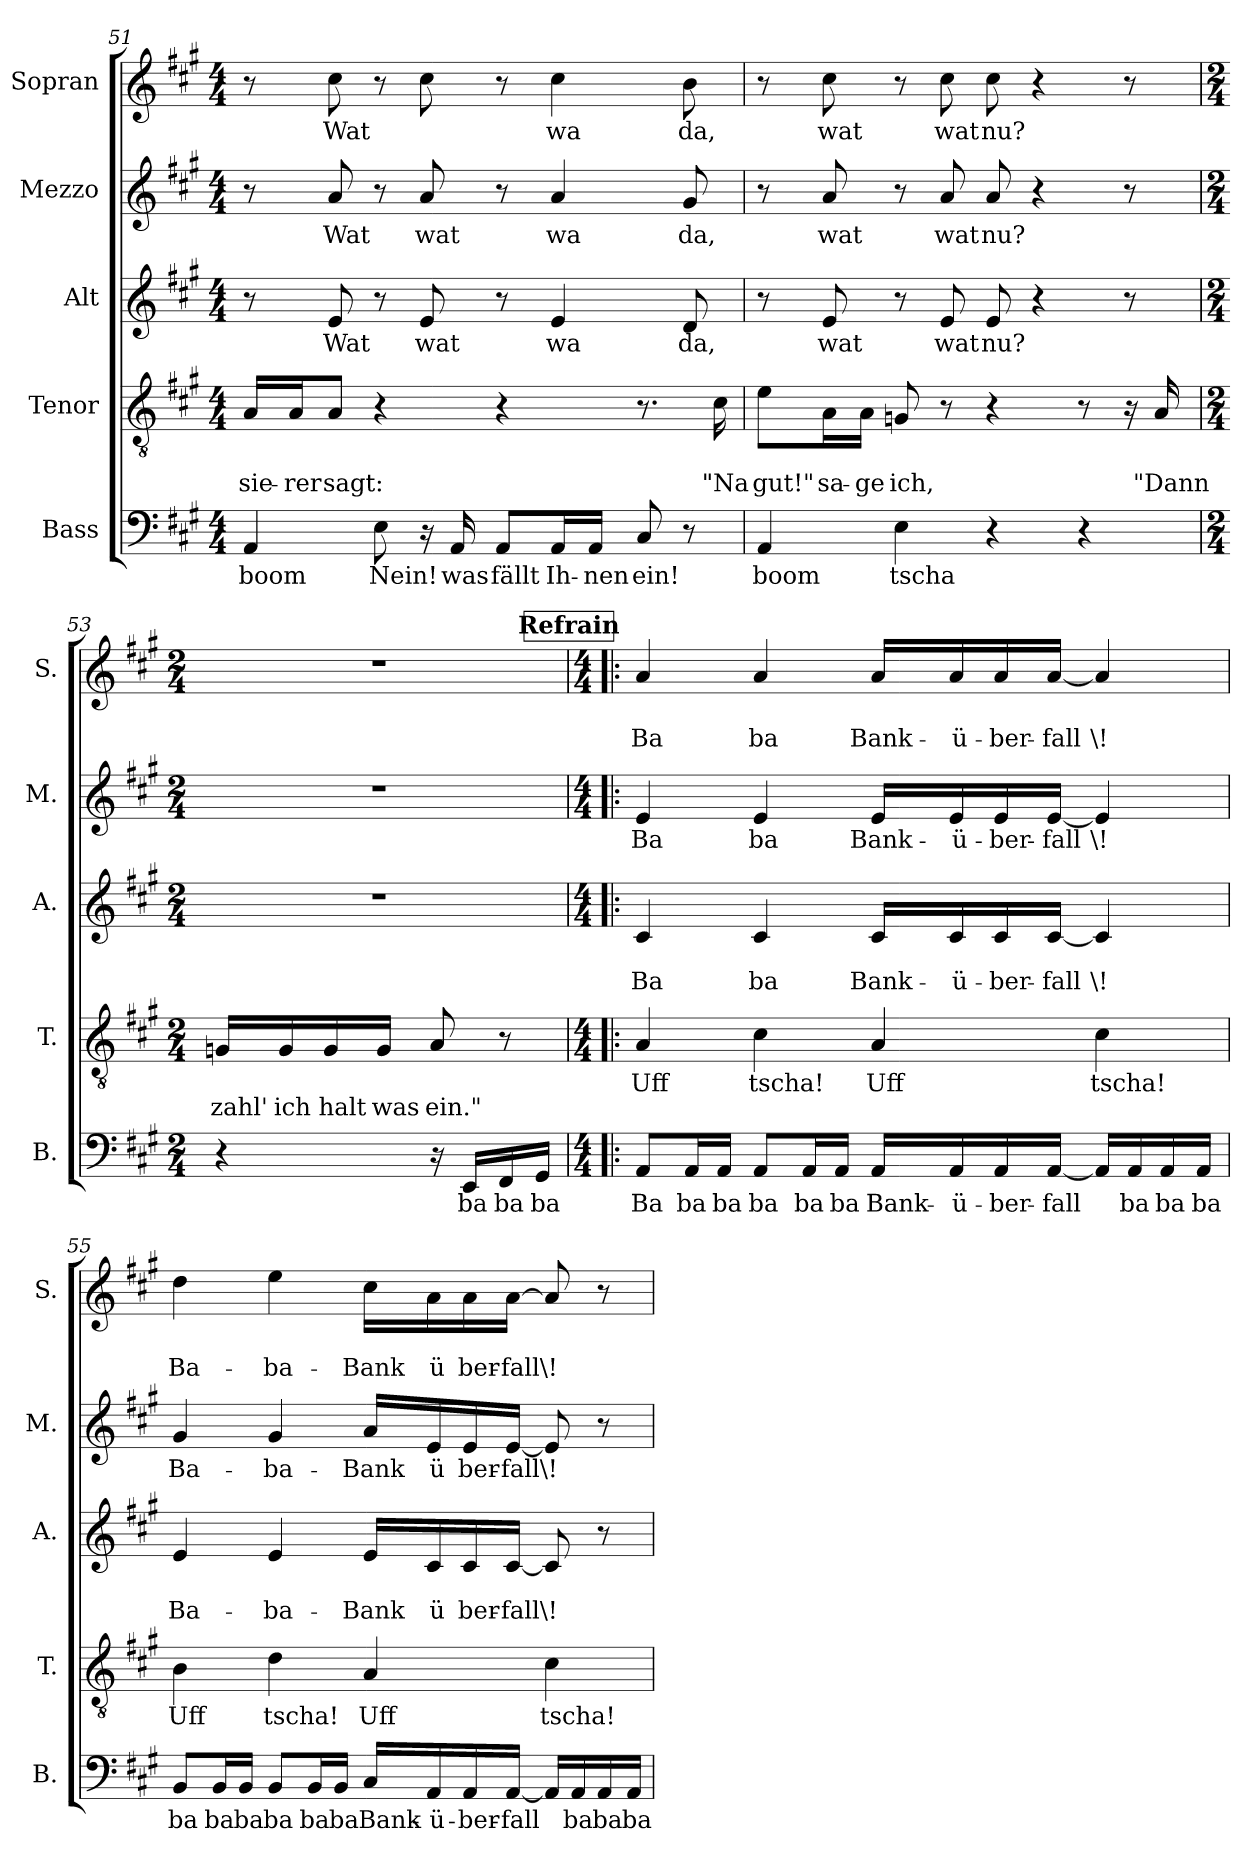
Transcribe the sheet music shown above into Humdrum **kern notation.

**kern	**text	**kern	**text	**text	**kern	**text	**text	**kern	**text	**kern	**text	**text
*part5	*part5	*part4	*part4	*part4	*part3	*part3	*part3	*part2	*part2	*part1	*part1	*part1
*staff5	*staff5	*staff4	*staff4	*staff4	*staff3	*staff3	*staff3	*staff2	*staff2	*staff1	*staff1	*staff1
*I"Bass	*	*I"Tenor	*	*	*I"Alt	*	*	*I"Mezzo	*	*I"Sopran	*	*
*I'B.	*	*I'T.	*	*	*I'A.	*	*	*I'M.	*	*I'S.	*	*
!!LO:LB:g=z
*clefF4	*	*clefGv2	*	*	*clefG2	*	*	*clefG2	*	*clefG2	*	*
*k[f#c#g#]	*	*k[f#c#g#]	*	*	*k[f#c#g#]	*	*	*k[f#c#g#]	*	*k[f#c#g#]	*	*
*M4/4	*	*M4/4	*	*	*M4/4	*	*	*M4/4	*	*M4/4	*	*
=51	=51	=51	=51	=51	=51	=51	=51	=51	=51	=51	=51	=51
!	!LO:LY:b	!	!	!LO:LY:b	!	!	!	!	!	!	!	!
4AA/	boom	16A/LL	.	sie-	8r	.	.	8r	.	8r	.	.
!	!	!	!	!LO:LY:b	!	!	!	!	!	!	!	!
.	.	16A/J	.	rer	.	.	.	.	.	.	.	.
!	!	!	!	!LO:LY:b	!	!LO:LY:b	!	!	!LO:LY:b	!	!LO:LY:b	!
.	.	8A/J	.	sagt:	8e/	Wat	.	8a/	Wat	8cc#\	Wat	.
!	!LO:LY:b	!	!	!	!	!	!	!	!	!	!	!
8E\	Nein!	4r	.	.	8r	.	.	8r	.	8r	.	.
!	!	!	!	!	!	!LO:LY:b	!	!	!LO:LY:b	!	!	!
16r	.	.	.	.	8e/	wat	.	8a/	wat	8cc#\	.	.
!	!LO:LY:b	!	!	!	!	!	!	!	!	!	!	!
16AA/	was	.	.	.	.	.	.	.	.	.	.	.
!	!LO:LY:b	!	!	!	!	!	!	!	!	!	!	!
8AA/L	fällt	4r	.	.	8r	.	.	8r	.	8r	.	.
!	!LO:LY:b	!	!	!	!	!LO:LY:b	!	!	!LO:LY:b	!	!LO:LY:b	!
16AA/L	Ih-	.	.	.	4e/	wa	.	4a/	wa	4cc#\	wa	.
!	!LO:LY:b	!	!	!	!	!	!	!	!	!	!	!
16AA/JJ	nen	.	.	.	.	.	.	.	.	.	.	.
!	!LO:LY:b	!	!	!	!	!	!	!	!	!	!	!
8C#/	ein!	8.r	.	.	.	.	.	.	.	.	.	.
!	!	!	!	!	!	!LO:LY:b	!	!	!LO:LY:b	!	!LO:LY:b	!
8r	.	.	.	.	8d/	da,	.	8g#/	da,	8b\	da,	.
!	!	!	!	!LO:LY:b	!	!	!	!	!	!	!	!
.	.	16c#\	.	"Na	.	.	.	.	.	.	.	.
=52	=52	=52	=52	=52	=52	=52	=52	=52	=52	=52	=52	=52
!	!LO:LY:b	!	!	!LO:LY:b	!	!	!	!	!	!	!	!
4AA/	boom	8e\L	.	gut!"	8r	.	.	8r	.	8r	.	.
!	!	!	!	!LO:LY:b	!	!LO:LY:b	!	!	!LO:LY:b	!	!LO:LY:b	!
.	.	16A\L	.	sa-	8e/	wat	.	8a/	wat	8cc#\	wat	.
!	!	!	!	!LO:LY:b	!	!	!	!	!	!	!	!
.	.	16A\JJ	.	ge	.	.	.	.	.	.	.	.
!	!LO:LY:b	!	!	!LO:LY:b	!	!	!	!	!	!	!	!
4E\	tscha	8Gn/	.	ich,	8r	.	.	8r	.	8r	.	.
!	!	!	!	!	!	!LO:LY:b	!	!	!LO:LY:b	!	!LO:LY:b	!
.	.	8r	.	.	8e/	wat	.	8a/	wat	8cc#\	wat	.
!	!	!	!	!	!	!LO:LY:b	!	!	!LO:LY:b	!	!LO:LY:b	!
4r	.	4r	.	.	8e/	nu?	.	8a/	nu?	8cc#\	nu?	.
.	.	.	.	.	4r	.	.	4r	.	4r	.	.
4r	.	8r	.	.	.	.	.	.	.	.	.	.
.	.	16r	.	.	8r	.	.	8r	.	8r	.	.
!	!	!	!	!LO:LY:b	!	!	!	!	!	!	!	!
.	.	16A/	.	"Dann	.	.	.	.	.	.	.	.
=53	=53	=53	=53	=53	=53	=53	=53	=53	=53	=53	=53	=53
*M2/4	*	*M2/4	*	*	*M2/4	*	*	*M2/4	*	*M2/4	*	*
!	!	!	!	!LO:LY:b	!	!	!	!	!	!	!	!
4r	.	16Gn/LL	.	zahl'	2r	.	.	2r	.	2r	.	.
!	!	!	!	!LO:LY:b	!	!	!	!	!	!	!	!
.	.	16G/	.	ich	.	.	.	.	.	.	.	.
!	!	!	!	!LO:LY:b	!	!	!	!	!	!	!	!
.	.	16G/	.	halt	.	.	.	.	.	.	.	.
!	!	!	!	!LO:LY:b	!	!	!	!	!	!	!	!
.	.	16G/JJ	.	was	.	.	.	.	.	.	.	.
!	!	!	!	!LO:LY:b	!	!	!	!	!	!	!	!
16r	.	8A/	.	ein."	.	.	.	.	.	.	.	.
!	!LO:LY:b	!	!	!	!	!	!	!	!	!	!	!
16EE/LL	ba	.	.	.	.	.	.	.	.	.	.	.
!	!LO:LY:b	!	!	!	!	!	!	!	!	!	!	!
16FF#/	ba	8r	.	.	.	.	.	.	.	.	.	.
!	!LO:LY:b	!	!	!	!	!	!	!	!	!	!	!
16GG#/JJ	ba	.	.	.	.	.	.	.	.	.	.	.
!!LO:LB:g=z
!!LO:REH:place=s1:a:B:fs=14:t=Refrain
=54!|:	=54!|:	=54!|:	=54!|:	=54!|:	=54!|:	=54!|:	=54!|:	=54!|:	=54!|:	=54!|:	=54!|:	=54!|:
*M4/4	*	*M4/4	*	*	*M4/4	*	*	*M4/4	*	*M4/4	*	*
!	!LO:LY:b	!	!LO:LY:b	!	!	!	!LO:LY:b	!	!LO:LY:b	!	!	!LO:LY:b
8AA/L	Ba	4A/	Uff	.	4c#/	.	Ba	4e/	Ba	4a/	.	Ba
!	!LO:LY:b	!	!	!	!	!	!	!	!	!	!	!
16AA/L	ba	.	.	.	.	.	.	.	.	.	.	.
!	!LO:LY:b	!	!	!	!	!	!	!	!	!	!	!
16AA/JJ	ba	.	.	.	.	.	.	.	.	.	.	.
!	!LO:LY:b	!	!LO:LY:b	!	!	!	!LO:LY:b	!	!LO:LY:b	!	!	!LO:LY:b
8AA/L	ba	4c#\	tscha!	.	4c#/	.	ba	4e/	ba	4a/	.	ba
!	!LO:LY:b	!	!	!	!	!	!	!	!	!	!	!
16AA/L	ba	.	.	.	.	.	.	.	.	.	.	.
!	!LO:LY:b	!	!	!	!	!	!	!	!	!	!	!
16AA/JJ	ba	.	.	.	.	.	.	.	.	.	.	.
!	!LO:LY:b	!	!LO:LY:b	!	!	!	!LO:LY:b	!	!LO:LY:b	!	!	!LO:LY:b
16AA/LL	Bank-	4A/	Uff	.	16c#/LL	.	Bank-	16e/LL	Bank-	16a/LL	.	Bank-
!	!LO:LY:b	!	!	!	!	!	!LO:LY:b	!	!LO:LY:b	!	!	!LO:LY:b
16AA/	ü-	.	.	.	16c#/	.	ü-	16e/	ü-	16a/	.	ü-
!	!LO:LY:b	!	!	!	!	!	!LO:LY:b	!	!LO:LY:b	!	!	!LO:LY:b
16AA/	ber-	.	.	.	16c#/	.	ber-	16e/	ber-	16a/	.	ber-
!	!LO:LY:b	!	!	!	!	!	!LO:LY:b	!	!LO:LY:b	!	!	!LO:LY:b
[16AA/JJ	fall	.	.	.	[16c#/JJ	.	fall	[16e/JJ	fall	[16a/JJ	.	fall
!	!	!	!LO:LY:b	!	!	!	!LO:LY:b	!	!LO:LY:b	!	!	!LO:LY:b
16AA/LL]	.	4c#\	tscha!	.	4c#/]	.	\!	4e/]	\!	4a/]	.	\!
!	!LO:LY:b	!	!	!	!	!	!	!	!	!	!	!
16AA/	ba	.	.	.	.	.	.	.	.	.	.	.
!	!LO:LY:b	!	!	!	!	!	!	!	!	!	!	!
16AA/	ba	.	.	.	.	.	.	.	.	.	.	.
!	!LO:LY:b	!	!	!	!	!	!	!	!	!	!	!
16AA/JJ	ba	.	.	.	.	.	.	.	.	.	.	.
=55	=55	=55	=55	=55	=55	=55	=55	=55	=55	=55	=55	=55
!	!LO:LY:b	!	!LO:LY:b	!	!	!	!LO:LY:b	!	!LO:LY:b	!	!	!LO:LY:b
8BB/L	ba	4B\	Uff	.	4e/	.	Ba-	4g#/	Ba-	4dd\	.	Ba-
!	!LO:LY:b	!	!	!	!	!	!	!	!	!	!	!
16BB/L	ba	.	.	.	.	.	.	.	.	.	.	.
!	!LO:LY:b	!	!	!	!	!	!	!	!	!	!	!
16BB/JJ	ba	.	.	.	.	.	.	.	.	.	.	.
!	!LO:LY:b	!	!LO:LY:b	!	!	!	!LO:LY:b	!	!LO:LY:b	!	!	!LO:LY:b
8BB/L	ba	4d\	tscha!	.	4e/	.	ba-	4g#/	ba-	4ee\	.	ba-
!	!LO:LY:b	!	!	!	!	!	!	!	!	!	!	!
16BB/L	ba	.	.	.	.	.	.	.	.	.	.	.
!	!LO:LY:b	!	!	!	!	!	!	!	!	!	!	!
16BB/JJ	ba	.	.	.	.	.	.	.	.	.	.	.
!	!LO:LY:b	!	!LO:LY:b	!	!	!	!LO:LY:b	!	!LO:LY:b	!	!	!LO:LY:b
16C#/LL	Bank-	4A/	Uff	.	16e/LL	.	Bank	16a/LL	Bank	16cc#\LL	.	Bank
!	!LO:LY:b	!	!	!	!	!	!LO:LY:b	!	!LO:LY:b	!	!	!LO:LY:b
16AA/	ü-	.	.	.	16c#/	.	ü	16e/	ü	16a\	.	ü
!	!LO:LY:b	!	!	!	!	!	!LO:LY:b	!	!LO:LY:b	!	!	!LO:LY:b
16AA/	ber-	.	.	.	16c#/	.	ber-	16e/	ber-	16a\	.	ber-
!	!LO:LY:b	!	!	!	!	!	!LO:LY:b	!	!LO:LY:b	!	!	!LO:LY:b
[16AA/JJ	fall	.	.	.	[16c#/JJ	.	fall	[16e/JJ	fall	[16a\JJ	.	fall
!	!	!	!LO:LY:b	!	!	!	!LO:LY:b	!	!LO:LY:b	!	!	!LO:LY:b
16AA/LL]	.	4c#\	tscha!	.	8c#/]	.	\!	8e/]	\!	8a/]	.	\!
!	!LO:LY:b	!	!	!	!	!	!	!	!	!	!	!
16AA/	ba	.	.	.	.	.	.	.	.	.	.	.
!	!LO:LY:b	!	!	!	!	!	!	!	!	!	!	!
16AA/	ba	.	.	.	8r	.	.	8r	.	8r	.	.
!	!LO:LY:b	!	!	!	!	!	!	!	!	!	!	!
16AA/JJ	ba	.	.	.	.	.	.	.	.	.	.	.
=	=	=	=	=	=	=	=	=	=	=	=	=
*-	*-	*-	*-	*-	*-	*-	*-	*-	*-	*-	*-	*-
